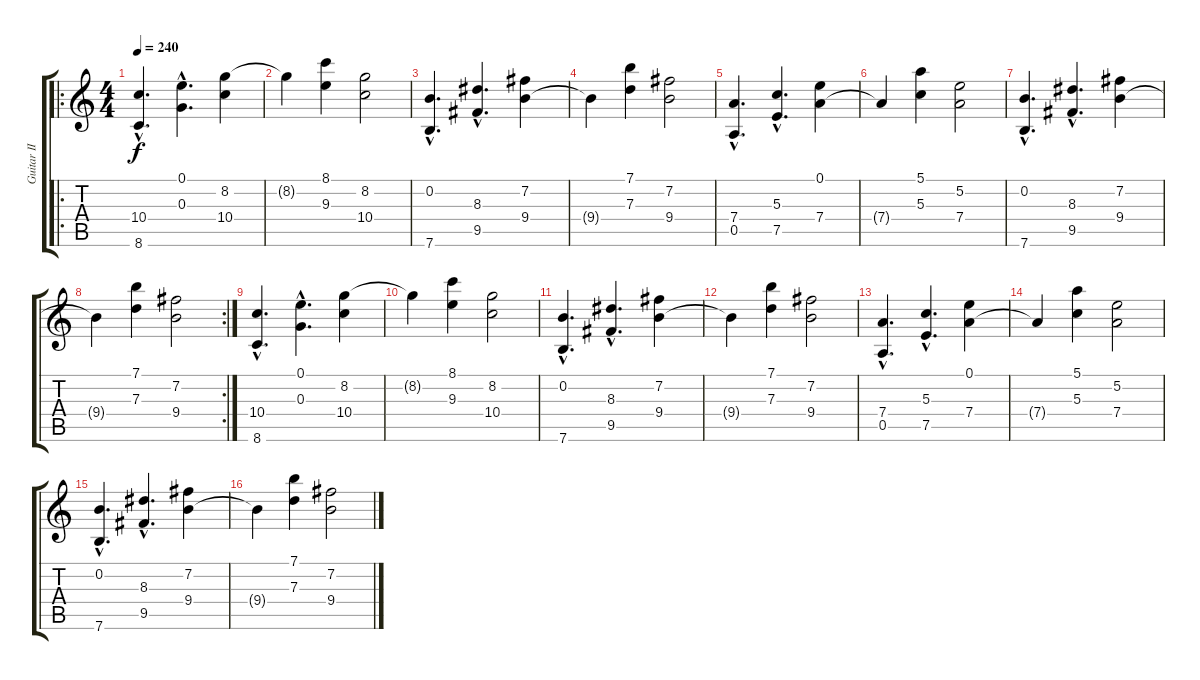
\track ("Guitar II" "Guitar II") {instrument acousticguitarnylon}
\staff {score tabs}
\tuning (E4 B3 G3 D3 A2 E2) {hide}
\ro
\ts (4 4)
\tempo 240
\clef g2
\ks c
(10.4{hac} 8.6{hac}).4{d dy f} (0.1{hac} 0.3{hac}).4{d} (8.2 10.4).4 |
8.2{t}.4 (8.1 9.3).4 (8.2 10.4).2 |
(0.2{hac} 7.6{hac}).4{d} (8.3{hac} 9.5{hac}).4{d} (7.2 9.4).4 |
9.4{t}.4 (7.1 7.3).4 (7.2 9.4).2 |
(7.4{hac} 0.5{hac}).4{d} (5.3{hac} 7.5{hac}).4{d} (0.1 7.4).4 |
7.4{t}.4 (5.1 5.3).4 (5.2 7.4).2 |
(0.2{hac} 7.6{hac}).4{d} (8.3{hac} 9.5{hac}).4{d} (7.2 9.4).4 |
\rc 2
9.4{t}.4 (7.1 7.3).4 (7.2 9.4).2 |
(10.4{hac} 8.6{hac}).4{d} (0.1{hac} 0.3{hac}).4{d} (8.2 10.4).4 |
8.2{t}.4 (8.1 9.3).4 (8.2 10.4).2 |
(0.2{hac} 7.6{hac}).4{d} (8.3{hac} 9.5{hac}).4{d} (7.2 9.4).4 |
9.4{t}.4 (7.1 7.3).4 (7.2 9.4).2 |
(7.4{hac} 0.5{hac}).4{d} (5.3{hac} 7.5{hac}).4{d} (0.1 7.4).4 |
7.4{t}.4 (5.1 5.3).4 (5.2 7.4).2 |
(0.2{hac} 7.6{hac}).4{d} (8.3{hac} 9.5{hac}).4{d} (7.2 9.4).4 |
9.4{t}.4 (7.1 7.3).4 (7.2 9.4).2
